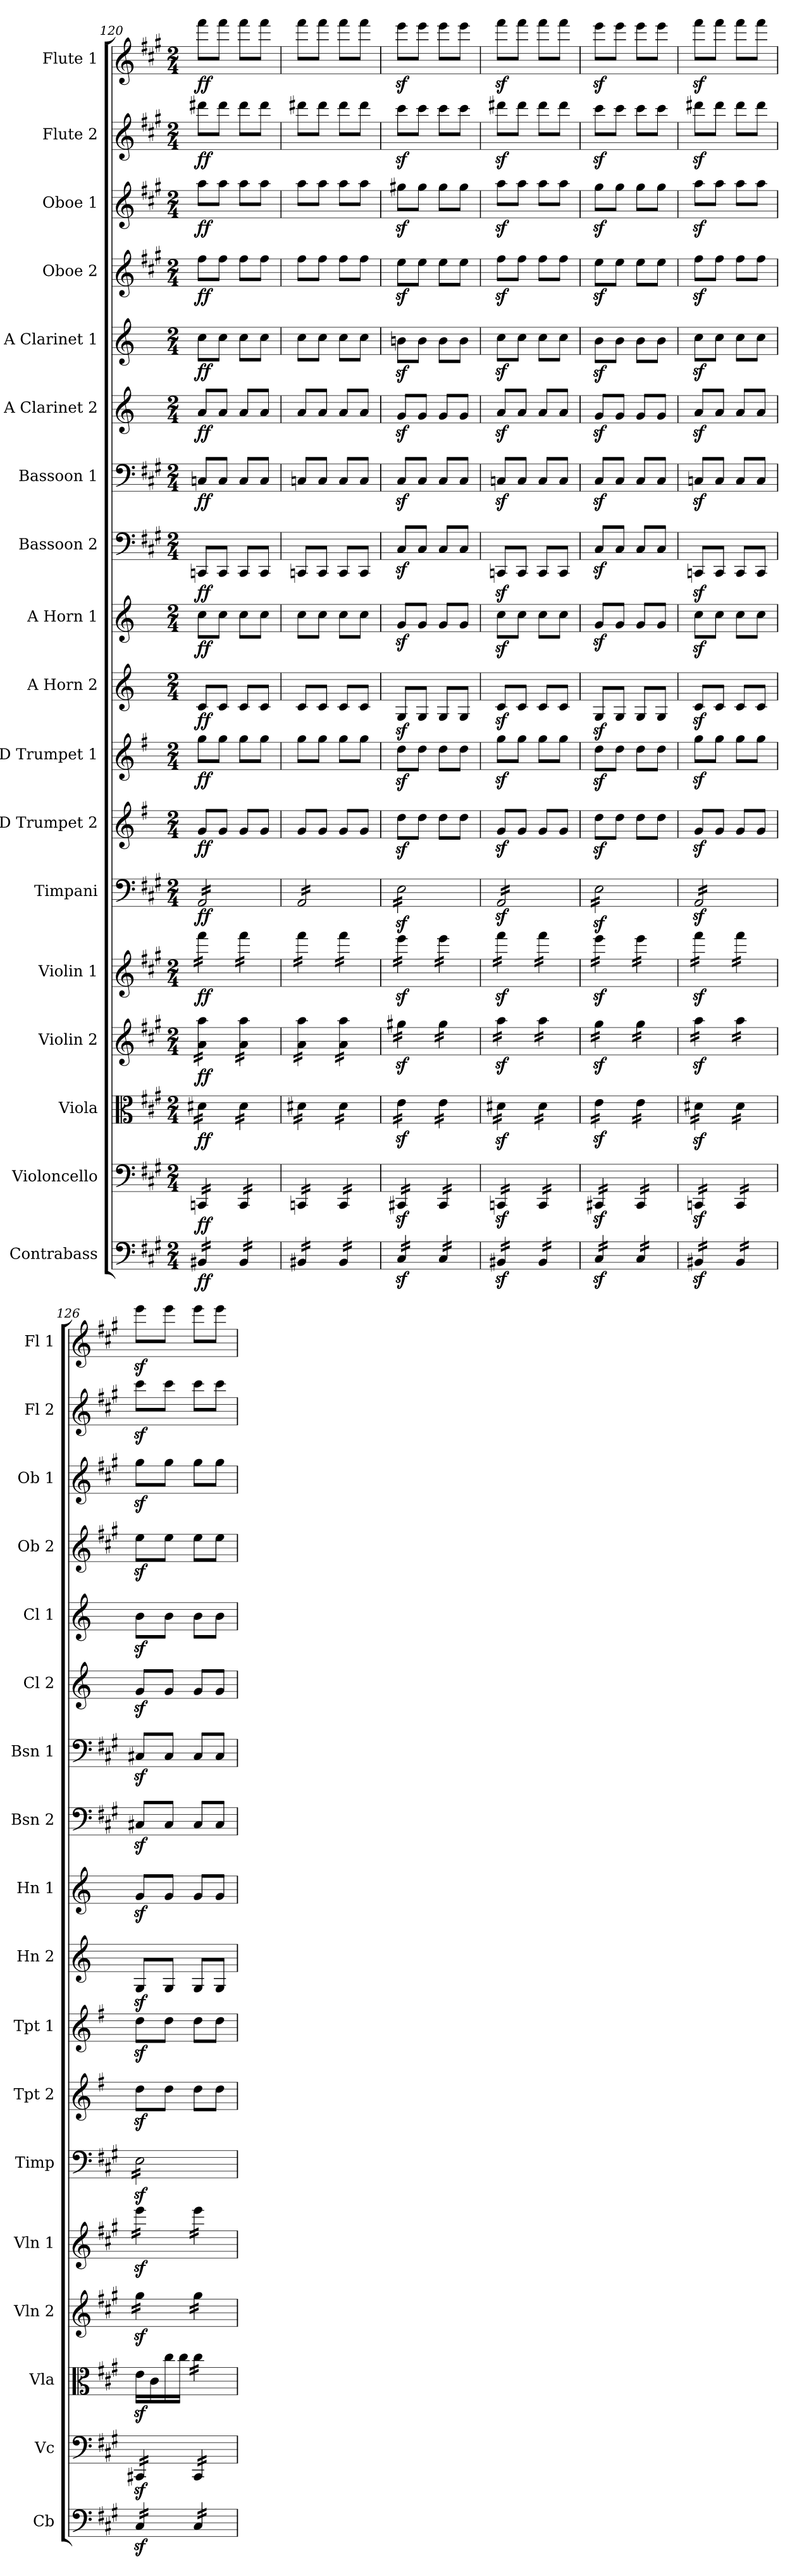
**kern	**dynam	**kern	**dynam	**kern	**dynam	**kern	**dynam	**kern	**dynam	**kern	**dynam	**kern	**dynam	**kern	**dynam	**kern	**dynam	**kern	**dynam	**kern	**dynam	**kern	**dynam	**kern	**dynam	**kern	**dynam	**kern	**dynam	**kern	**dynam	**kern	**dynam	**kern	**dynam
*part18	*part18	*part17	*part17	*part16	*part16	*part15	*part15	*part14	*part14	*part13	*part13	*part12	*part12	*part11	*part11	*part10	*part10	*part9	*part9	*part8	*part8	*part7	*part7	*part6	*part6	*part5	*part5	*part4	*part4	*part3	*part3	*part2	*part2	*part1	*part1
*staff18	*staff18	*staff17	*staff17	*staff16	*staff16	*staff15	*staff15	*staff14	*staff14	*staff13	*staff13	*staff12	*staff12	*staff11	*staff11	*staff10	*staff10	*staff9	*staff9	*staff8	*staff8	*staff7	*staff7	*staff6	*staff6	*staff5	*staff5	*staff4	*staff4	*staff3	*staff3	*staff2	*staff2	*staff1	*staff1
*I"Contrabass	*	*I"Violoncello	*	*I"Viola	*	*I"Violin 2	*	*I"Violin 1	*	*I"Timpani	*	*I"D Trumpet 2	*	*I"D Trumpet 1	*	*I"A Horn 2	*	*I"A Horn 1	*	*I"Bassoon 2	*	*I"Bassoon 1	*	*I"A Clarinet 2	*	*I"A Clarinet 1	*	*I"Oboe 2	*	*I"Oboe 1	*	*I"Flute 2	*	*I"Flute 1	*
*I'Cb	*	*I'Vc	*	*I'Vla	*	*I'Vln 2	*	*I'Vln 1	*	*I'Timp	*	*I'Tpt 2	*	*I'Tpt 1	*	*I'Hn 2	*	*I'Hn 1	*	*I'Bsn 2	*	*I'Bsn 1	*	*I'Cl 2	*	*I'Cl 1	*	*I'Ob 2	*	*I'Ob 1	*	*I'Fl 2	*	*I'Fl 1	*
*clefF4	*	*clefF4	*	*clefC3	*	*clefG2	*	*clefG2	*	*clefF4	*	*clefG2	*	*clefG2	*	*clefG2	*	*clefG2	*	*clefF4	*	*clefF4	*	*clefG2	*	*clefG2	*	*clefG2	*	*clefG2	*	*clefG2	*	*clefG2	*
*ITrd7c12	*	*	*	*	*	*	*	*	*	*	*	*ITrd-1c-2	*	*ITrd-1c-2	*	*ITrd2c3	*	*ITrd2c3	*	*	*	*	*	*ITrd2c3	*	*ITrd2c3	*	*	*	*	*	*	*	*	*
*k[f#c#g#]	*	*k[f#c#g#]	*	*k[f#c#g#]	*	*k[f#c#g#]	*	*k[f#c#g#]	*	*k[f#c#g#]	*	*k[f#c#g#]	*	*k[f#c#g#]	*	*k[f#c#g#]	*	*k[f#c#g#]	*	*k[f#c#g#]	*	*k[f#c#g#]	*	*k[f#c#g#]	*	*k[f#c#g#]	*	*k[f#c#g#]	*	*k[f#c#g#]	*	*k[f#c#g#]	*	*k[f#c#g#]	*
*M2/4	*	*M2/4	*	*M2/4	*	*M2/4	*	*M2/4	*	*M2/4	*	*M2/4	*	*M2/4	*	*M2/4	*	*M2/4	*	*M2/4	*	*M2/4	*	*M2/4	*	*M2/4	*	*M2/4	*	*M2/4	*	*M2/4	*	*M2/4	*
=120	=120	=120	=120	=120	=120	=120	=120	=120	=120	=120	=120	=120	=120	=120	=120	=120	=120	=120	=120	=120	=120	=120	=120	=120	=120	=120	=120	=120	=120	=120	=120	=120	=120	=120	=120
!	!LO:DY:b	!	!LO:DY:b	!	!LO:DY:b	!	!LO:DY:b	!	!LO:DY:b	!	!LO:DY:b	!	!LO:DY:b	!	!LO:DY:b	!	!LO:DY:b	!	!LO:DY:b	!	!LO:DY:b	!	!LO:DY:b	!	!LO:DY:b	!	!LO:DY:b	!	!LO:DY:b	!	!LO:DY:b	!	!LO:DY:b	!	!LO:DY:b
*tremolo	*	*	*	*	*	*	*	*	*	*	*	*	*	*	*	*	*	*	*	*	*	*	*	*	*	*	*	*	*	*	*	*	*	*	*
*	*	*tremolo	*	*	*	*	*	*	*	*	*	*	*	*	*	*	*	*	*	*	*	*	*	*	*	*	*	*	*	*	*	*	*	*	*
*	*	*	*	*tremolo	*	*	*	*	*	*	*	*	*	*	*	*	*	*	*	*	*	*	*	*	*	*	*	*	*	*	*	*	*	*	*
*	*	*	*	*	*	*tremolo	*	*	*	*	*	*	*	*	*	*	*	*	*	*	*	*	*	*	*	*	*	*	*	*	*	*	*	*	*
*	*	*	*	*	*	*	*	*tremolo	*	*	*	*	*	*	*	*	*	*	*	*	*	*	*	*	*	*	*	*	*	*	*	*	*	*	*
*	*	*	*	*	*	*	*	*	*	*tremolo	*	*	*	*	*	*	*	*	*	*	*	*	*	*	*	*	*	*	*	*	*	*	*	*	*
16BBB#X/LL	ff	16CCn/LL	ff	16d#X\LL	ff	16a\ 16aa\LL	ff	16fff#\LL	ff	16AA/LL	ff	8a/L	ff	8aa\L	ff	8A/L	ff	8a\L	ff	8CCn/L	ff	8Cn/L	ff	8f#/L	ff	8a\L	ff	8ff#\L	ff	8aa\L	ff	8ddd#X\L	ff	8fff#\L	ff
16BBB#X/	.	16CCn/	.	16d#X\	.	16a\ 16aa\	.	16fff#\	.	16AA/	.	.	.	.	.	.	.	.	.	.	.	.	.	.	.	.	.	.	.	.	.	.	.	.	.
16BBB#X/	.	16CCn/	.	16d#X\	.	16a\ 16aa\	.	16fff#\	.	16AA/	.	8a/J	.	8aa\J	.	8A/J	.	8a\J	.	8CC/J	.	8C/J	.	8f#/J	.	8a\J	.	8ff#\J	.	8aa\J	.	8ddd#\J	.	8fff#\J	.
16BBB#X/JJ	.	16CCn/JJ	.	16d#X\JJ	.	16a\ 16aa\JJ	.	16fff#\JJ	.	16AA/	.	.	.	.	.	.	.	.	.	.	.	.	.	.	.	.	.	.	.	.	.	.	.	.	.
16BBB#/LL	.	16CC/LL	.	16d#\LL	.	16a\ 16aa\LL	.	16fff#\LL	.	16AA/	.	8a/L	.	8aa\L	.	8A/L	.	8a\L	.	8CC/L	.	8C/L	.	8f#/L	.	8a\L	.	8ff#\L	.	8aa\L	.	8ddd#\L	.	8fff#\L	.
16BBB#/	.	16CC/	.	16d#\	.	16a\ 16aa\	.	16fff#\	.	16AA/	.	.	.	.	.	.	.	.	.	.	.	.	.	.	.	.	.	.	.	.	.	.	.	.	.
16BBB#/	.	16CC/	.	16d#\	.	16a\ 16aa\	.	16fff#\	.	16AA/	.	8a/J	.	8aa\J	.	8A/J	.	8a\J	.	8CC/J	.	8C/J	.	8f#/J	.	8a\J	.	8ff#\J	.	8aa\J	.	8ddd#\J	.	8fff#\J	.
16BBB#/JJ	.	16CC/JJ	.	16d#\JJ	.	16a\ 16aa\JJ	.	16fff#\JJ	.	16AA/JJ	.	.	.	.	.	.	.	.	.	.	.	.	.	.	.	.	.	.	.	.	.	.	.	.	.
=121	=121	=121	=121	=121	=121	=121	=121	=121	=121	=121	=121	=121	=121	=121	=121	=121	=121	=121	=121	=121	=121	=121	=121	=121	=121	=121	=121	=121	=121	=121	=121	=121	=121	=121	=121
16BBB#X/LL	.	16CCn/LL	.	16d#X\LL	.	16a\ 16aa\LL	.	16fff#\LL	.	16AA/LL	.	8a/L	.	8aa\L	.	8A/L	.	8a\L	.	8CCn/L	.	8Cn/L	.	8f#/L	.	8a\L	.	8ff#\L	.	8aa\L	.	8ddd#X\L	.	8fff#\L	.
16BBB#X/	.	16CCn/	.	16d#X\	.	16a\ 16aa\	.	16fff#\	.	16AA/	.	.	.	.	.	.	.	.	.	.	.	.	.	.	.	.	.	.	.	.	.	.	.	.	.
16BBB#X/	.	16CCn/	.	16d#X\	.	16a\ 16aa\	.	16fff#\	.	16AA/	.	8a/J	.	8aa\J	.	8A/J	.	8a\J	.	8CC/J	.	8C/J	.	8f#/J	.	8a\J	.	8ff#\J	.	8aa\J	.	8ddd#\J	.	8fff#\J	.
16BBB#X/JJ	.	16CCn/JJ	.	16d#X\JJ	.	16a\ 16aa\JJ	.	16fff#\JJ	.	16AA/	.	.	.	.	.	.	.	.	.	.	.	.	.	.	.	.	.	.	.	.	.	.	.	.	.
16BBB#/LL	.	16CC/LL	.	16d#\LL	.	16a\ 16aa\LL	.	16fff#\LL	.	16AA/	.	8a/L	.	8aa\L	.	8A/L	.	8a\L	.	8CC/L	.	8C/L	.	8f#/L	.	8a\L	.	8ff#\L	.	8aa\L	.	8ddd#\L	.	8fff#\L	.
16BBB#/	.	16CC/	.	16d#\	.	16a\ 16aa\	.	16fff#\	.	16AA/	.	.	.	.	.	.	.	.	.	.	.	.	.	.	.	.	.	.	.	.	.	.	.	.	.
16BBB#/	.	16CC/	.	16d#\	.	16a\ 16aa\	.	16fff#\	.	16AA/	.	8a/J	.	8aa\J	.	8A/J	.	8a\J	.	8CC/J	.	8C/J	.	8f#/J	.	8a\J	.	8ff#\J	.	8aa\J	.	8ddd#\J	.	8fff#\J	.
16BBB#/JJ	.	16CC/JJ	.	16d#\JJ	.	16a\ 16aa\JJ	.	16fff#\JJ	.	16AA/JJ	.	.	.	.	.	.	.	.	.	.	.	.	.	.	.	.	.	.	.	.	.	.	.	.	.
=122	=122	=122	=122	=122	=122	=122	=122	=122	=122	=122	=122	=122	=122	=122	=122	=122	=122	=122	=122	=122	=122	=122	=122	=122	=122	=122	=122	=122	=122	=122	=122	=122	=122	=122	=122
16CC#z</LL	.	16CC#Xz</LL	.	16ez<\LL	.	16gg#Xz<\LL	.	16eeez<\LL	.	16Ez<\LL	.	8eez<\L	.	8eez<\L	.	8Ez</L	.	8ez</L	.	8C#z</L	.	8C#z</L	.	8ez</L	.	8g#Xz<\L	.	8eez<\L	.	8gg#Xz<\L	.	8ccc#z<\L	.	8eeez<\L	.
16CC#z</	.	16CC#Xz</	.	16ez<\	.	16gg#Xz<\	.	16eeez<\	.	16Ez<\	.	.	.	.	.	.	.	.	.	.	.	.	.	.	.	.	.	.	.	.	.	.	.	.	.
16CC#z</	.	16CC#Xz</	.	16ez<\	.	16gg#Xz<\	.	16eeez<\	.	16Ez<\	.	8ee\J	.	8ee\J	.	8E/J	.	8e/J	.	8C#/J	.	8C#/J	.	8e/J	.	8g#\J	.	8ee\J	.	8gg#\J	.	8ccc#\J	.	8eee\J	.
16CC#z</JJ	.	16CC#Xz</JJ	.	16ez<\JJ	.	16gg#Xz<\JJ	.	16eeez<\JJ	.	16Ez<\	.	.	.	.	.	.	.	.	.	.	.	.	.	.	.	.	.	.	.	.	.	.	.	.	.
16CC#/LL	.	16CC#/LL	.	16e\LL	.	16gg#\LL	.	16eee\LL	.	16Ez<\	.	8ee\L	.	8ee\L	.	8E/L	.	8e/L	.	8C#/L	.	8C#/L	.	8e/L	.	8g#\L	.	8ee\L	.	8gg#\L	.	8ccc#\L	.	8eee\L	.
16CC#/	.	16CC#/	.	16e\	.	16gg#\	.	16eee\	.	16Ez<\	.	.	.	.	.	.	.	.	.	.	.	.	.	.	.	.	.	.	.	.	.	.	.	.	.
16CC#/	.	16CC#/	.	16e\	.	16gg#\	.	16eee\	.	16Ez<\	.	8ee\J	.	8ee\J	.	8E/J	.	8e/J	.	8C#/J	.	8C#/J	.	8e/J	.	8g#\J	.	8ee\J	.	8gg#\J	.	8ccc#\J	.	8eee\J	.
16CC#/JJ	.	16CC#/JJ	.	16e\JJ	.	16gg#\JJ	.	16eee\JJ	.	16Ez<\JJ	.	.	.	.	.	.	.	.	.	.	.	.	.	.	.	.	.	.	.	.	.	.	.	.	.
!!LO:PB:g=z
=123	=123	=123	=123	=123	=123	=123	=123	=123	=123	=123	=123	=123	=123	=123	=123	=123	=123	=123	=123	=123	=123	=123	=123	=123	=123	=123	=123	=123	=123	=123	=123	=123	=123	=123	=123
16BBB#Xz</LL	.	16CCnz</LL	.	16d#Xz<\LL	.	16aaz<\LL	.	16fff#z<\LL	.	16AAz</LL	.	8az</L	.	8aaz<\L	.	8Az</L	.	8az<\L	.	8CCnz</L	.	8Cnz</L	.	8f#z</L	.	8az<\L	.	8ff#z<\L	.	8aaz<\L	.	8ddd#Xz<\L	.	8fff#z<\L	.
16BBB#Xz</	.	16CCnz</	.	16d#Xz<\	.	16aaz<\	.	16fff#z<\	.	16AAz</	.	.	.	.	.	.	.	.	.	.	.	.	.	.	.	.	.	.	.	.	.	.	.	.	.
16BBB#Xz</	.	16CCnz</	.	16d#Xz<\	.	16aaz<\	.	16fff#z<\	.	16AAz</	.	8a/J	.	8aa\J	.	8A/J	.	8a\J	.	8CC/J	.	8C/J	.	8f#/J	.	8a\J	.	8ff#\J	.	8aa\J	.	8ddd#\J	.	8fff#\J	.
16BBB#Xz</JJ	.	16CCnz</JJ	.	16d#Xz<\JJ	.	16aaz<\JJ	.	16fff#z<\JJ	.	16AAz</	.	.	.	.	.	.	.	.	.	.	.	.	.	.	.	.	.	.	.	.	.	.	.	.	.
16BBB#/LL	.	16CC/LL	.	16d#\LL	.	16aa\LL	.	16fff#\LL	.	16AAz</	.	8a/L	.	8aa\L	.	8A/L	.	8a\L	.	8CC/L	.	8C/L	.	8f#/L	.	8a\L	.	8ff#\L	.	8aa\L	.	8ddd#\L	.	8fff#\L	.
16BBB#/	.	16CC/	.	16d#\	.	16aa\	.	16fff#\	.	16AAz</	.	.	.	.	.	.	.	.	.	.	.	.	.	.	.	.	.	.	.	.	.	.	.	.	.
16BBB#/	.	16CC/	.	16d#\	.	16aa\	.	16fff#\	.	16AAz</	.	8a/J	.	8aa\J	.	8A/J	.	8a\J	.	8CC/J	.	8C/J	.	8f#/J	.	8a\J	.	8ff#\J	.	8aa\J	.	8ddd#\J	.	8fff#\J	.
16BBB#/JJ	.	16CC/JJ	.	16d#\JJ	.	16aa\JJ	.	16fff#\JJ	.	16AAz</JJ	.	.	.	.	.	.	.	.	.	.	.	.	.	.	.	.	.	.	.	.	.	.	.	.	.
=124	=124	=124	=124	=124	=124	=124	=124	=124	=124	=124	=124	=124	=124	=124	=124	=124	=124	=124	=124	=124	=124	=124	=124	=124	=124	=124	=124	=124	=124	=124	=124	=124	=124	=124	=124
16CC#z</LL	.	16CC#Xz</LL	.	16ez<\LL	.	16gg#z<\LL	.	16eeez<\LL	.	16Ez<\LL	.	8eez<\L	.	8eez<\L	.	8Ez</L	.	8ez</L	.	8C#z</L	.	8C#z</L	.	8ez</L	.	8g#z<\L	.	8eez<\L	.	8gg#z<\L	.	8ccc#z<\L	.	8eeez<\L	.
16CC#z</	.	16CC#Xz</	.	16ez<\	.	16gg#z<\	.	16eeez<\	.	16Ez<\	.	.	.	.	.	.	.	.	.	.	.	.	.	.	.	.	.	.	.	.	.	.	.	.	.
16CC#z</	.	16CC#Xz</	.	16ez<\	.	16gg#z<\	.	16eeez<\	.	16Ez<\	.	8ee\J	.	8ee\J	.	8E/J	.	8e/J	.	8C#/J	.	8C#/J	.	8e/J	.	8g#\J	.	8ee\J	.	8gg#\J	.	8ccc#\J	.	8eee\J	.
16CC#z</JJ	.	16CC#Xz</JJ	.	16ez<\JJ	.	16gg#z<\JJ	.	16eeez<\JJ	.	16Ez<\	.	.	.	.	.	.	.	.	.	.	.	.	.	.	.	.	.	.	.	.	.	.	.	.	.
16CC#/LL	.	16CC#/LL	.	16e\LL	.	16gg#\LL	.	16eee\LL	.	16Ez<\	.	8ee\L	.	8ee\L	.	8E/L	.	8e/L	.	8C#/L	.	8C#/L	.	8e/L	.	8g#\L	.	8ee\L	.	8gg#\L	.	8ccc#\L	.	8eee\L	.
16CC#/	.	16CC#/	.	16e\	.	16gg#\	.	16eee\	.	16Ez<\	.	.	.	.	.	.	.	.	.	.	.	.	.	.	.	.	.	.	.	.	.	.	.	.	.
16CC#/	.	16CC#/	.	16e\	.	16gg#\	.	16eee\	.	16Ez<\	.	8ee\J	.	8ee\J	.	8E/J	.	8e/J	.	8C#/J	.	8C#/J	.	8e/J	.	8g#\J	.	8ee\J	.	8gg#\J	.	8ccc#\J	.	8eee\J	.
16CC#/JJ	.	16CC#/JJ	.	16e\JJ	.	16gg#\JJ	.	16eee\JJ	.	16Ez<\JJ	.	.	.	.	.	.	.	.	.	.	.	.	.	.	.	.	.	.	.	.	.	.	.	.	.
=125	=125	=125	=125	=125	=125	=125	=125	=125	=125	=125	=125	=125	=125	=125	=125	=125	=125	=125	=125	=125	=125	=125	=125	=125	=125	=125	=125	=125	=125	=125	=125	=125	=125	=125	=125
16BBB#Xz</LL	.	16CCnz</LL	.	16d#Xz<\LL	.	16aaz<\LL	.	16fff#z<\LL	.	16AAz</LL	.	8az</L	.	8aaz<\L	.	8Az</L	.	8az<\L	.	8CCnz</L	.	8Cnz</L	.	8f#z</L	.	8az<\L	.	8ff#z<\L	.	8aaz<\L	.	8ddd#Xz<\L	.	8fff#z<\L	.
16BBB#Xz</	.	16CCnz</	.	16d#Xz<\	.	16aaz<\	.	16fff#z<\	.	16AAz</	.	.	.	.	.	.	.	.	.	.	.	.	.	.	.	.	.	.	.	.	.	.	.	.	.
16BBB#Xz</	.	16CCnz</	.	16d#Xz<\	.	16aaz<\	.	16fff#z<\	.	16AAz</	.	8a/J	.	8aa\J	.	8A/J	.	8a\J	.	8CC/J	.	8C/J	.	8f#/J	.	8a\J	.	8ff#\J	.	8aa\J	.	8ddd#\J	.	8fff#\J	.
16BBB#Xz</JJ	.	16CCnz</JJ	.	16d#Xz<\JJ	.	16aaz<\JJ	.	16fff#z<\JJ	.	16AAz</	.	.	.	.	.	.	.	.	.	.	.	.	.	.	.	.	.	.	.	.	.	.	.	.	.
16BBB#/LL	.	16CC/LL	.	16d#\LL	.	16aa\LL	.	16fff#\LL	.	16AAz</	.	8a/L	.	8aa\L	.	8A/L	.	8a\L	.	8CC/L	.	8C/L	.	8f#/L	.	8a\L	.	8ff#\L	.	8aa\L	.	8ddd#\L	.	8fff#\L	.
16BBB#/	.	16CC/	.	16d#\	.	16aa\	.	16fff#\	.	16AAz</	.	.	.	.	.	.	.	.	.	.	.	.	.	.	.	.	.	.	.	.	.	.	.	.	.
16BBB#/	.	16CC/	.	16d#\	.	16aa\	.	16fff#\	.	16AAz</	.	8a/J	.	8aa\J	.	8A/J	.	8a\J	.	8CC/J	.	8C/J	.	8f#/J	.	8a\J	.	8ff#\J	.	8aa\J	.	8ddd#\J	.	8fff#\J	.
16BBB#/JJ	.	16CC/JJ	.	16d#\JJ	.	16aa\JJ	.	16fff#\JJ	.	16AAz</JJ	.	.	.	.	.	.	.	.	.	.	.	.	.	.	.	.	.	.	.	.	.	.	.	.	.
*	*	*	*	*Xtremolo	*	*	*	*	*	*	*	*	*	*	*	*	*	*	*	*	*	*	*	*	*	*	*	*	*	*	*	*	*	*	*
=126	=126	=126	=126	=126	=126	=126	=126	=126	=126	=126	=126	=126	=126	=126	=126	=126	=126	=126	=126	=126	=126	=126	=126	=126	=126	=126	=126	=126	=126	=126	=126	=126	=126	=126	=126
16CC#z</LL	.	16CC#Xz</LL	.	16ez<\LL	.	16gg#z<\LL	.	16eeez<\LL	.	16Ez<\LL	.	8eez<\L	.	8eez<\L	.	8Ez</L	.	8ez</L	.	8C#Xz</L	.	8C#Xz</L	.	8ez</L	.	8g#z<\L	.	8eez<\L	.	8gg#z<\L	.	8ccc#z<\L	.	8eeez<\L	.
16CC#z</	.	16CC#Xz</	.	16c#\	.	16gg#z<\	.	16eeez<\	.	16Ez<\	.	.	.	.	.	.	.	.	.	.	.	.	.	.	.	.	.	.	.	.	.	.	.	.	.
16CC#z</	.	16CC#Xz</	.	16cc#\	.	16gg#z<\	.	16eeez<\	.	16Ez<\	.	8ee\J	.	8ee\J	.	8E/J	.	8e/J	.	8C#/J	.	8C#/J	.	8e/J	.	8g#\J	.	8ee\J	.	8gg#\J	.	8ccc#\J	.	8eee\J	.
16CC#z</JJ	.	16CC#Xz</JJ	.	16cc#\JJ	.	16gg#z<\JJ	.	16eeez<\JJ	.	16Ez<\	.	.	.	.	.	.	.	.	.	.	.	.	.	.	.	.	.	.	.	.	.	.	.	.	.
*	*	*	*	*tremolo	*	*	*	*	*	*	*	*	*	*	*	*	*	*	*	*	*	*	*	*	*	*	*	*	*	*	*	*	*	*	*
16CC#/LL	.	16CC#/LL	.	16cc#\LL	.	16gg#\LL	.	16eee\LL	.	16Ez<\	.	8ee\L	.	8ee\L	.	8E/L	.	8e/L	.	8C#/L	.	8C#/L	.	8e/L	.	8g#\L	.	8ee\L	.	8gg#\L	.	8ccc#\L	.	8eee\L	.
16CC#/	.	16CC#/	.	16cc#\	.	16gg#\	.	16eee\	.	16Ez<\	.	.	.	.	.	.	.	.	.	.	.	.	.	.	.	.	.	.	.	.	.	.	.	.	.
16CC#/	.	16CC#/	.	16cc#\	.	16gg#\	.	16eee\	.	16Ez<\	.	8ee\J	.	8ee\J	.	8E/J	.	8e/J	.	8C#/J	.	8C#/J	.	8e/J	.	8g#\J	.	8ee\J	.	8gg#\J	.	8ccc#\J	.	8eee\J	.
16CC#/JJ	.	16CC#/JJ	.	16cc#\JJ	.	16gg#\JJ	.	16eee\JJ	.	16Ez<\JJ	.	.	.	.	.	.	.	.	.	.	.	.	.	.	.	.	.	.	.	.	.	.	.	.	.
*	*	*	*	*	*	*	*	*	*	*Xtremolo	*	*	*	*	*	*	*	*	*	*	*	*	*	*	*	*	*	*	*	*	*	*	*	*	*
*	*	*	*	*	*	*	*	*Xtremolo	*	*	*	*	*	*	*	*	*	*	*	*	*	*	*	*	*	*	*	*	*	*	*	*	*	*	*
*	*	*	*	*	*	*Xtremolo	*	*	*	*	*	*	*	*	*	*	*	*	*	*	*	*	*	*	*	*	*	*	*	*	*	*	*	*	*
*	*	*	*	*Xtremolo	*	*	*	*	*	*	*	*	*	*	*	*	*	*	*	*	*	*	*	*	*	*	*	*	*	*	*	*	*	*	*
*	*	*Xtremolo	*	*	*	*	*	*	*	*	*	*	*	*	*	*	*	*	*	*	*	*	*	*	*	*	*	*	*	*	*	*	*	*	*
*Xtremolo	*	*	*	*	*	*	*	*	*	*	*	*	*	*	*	*	*	*	*	*	*	*	*	*	*	*	*	*	*	*	*	*	*	*	*
=	=	=	=	=	=	=	=	=	=	=	=	=	=	=	=	=	=	=	=	=	=	=	=	=	=	=	=	=	=	=	=	=	=	=	=
*-	*-	*-	*-	*-	*-	*-	*-	*-	*-	*-	*-	*-	*-	*-	*-	*-	*-	*-	*-	*-	*-	*-	*-	*-	*-	*-	*-	*-	*-	*-	*-	*-	*-	*-	*-
